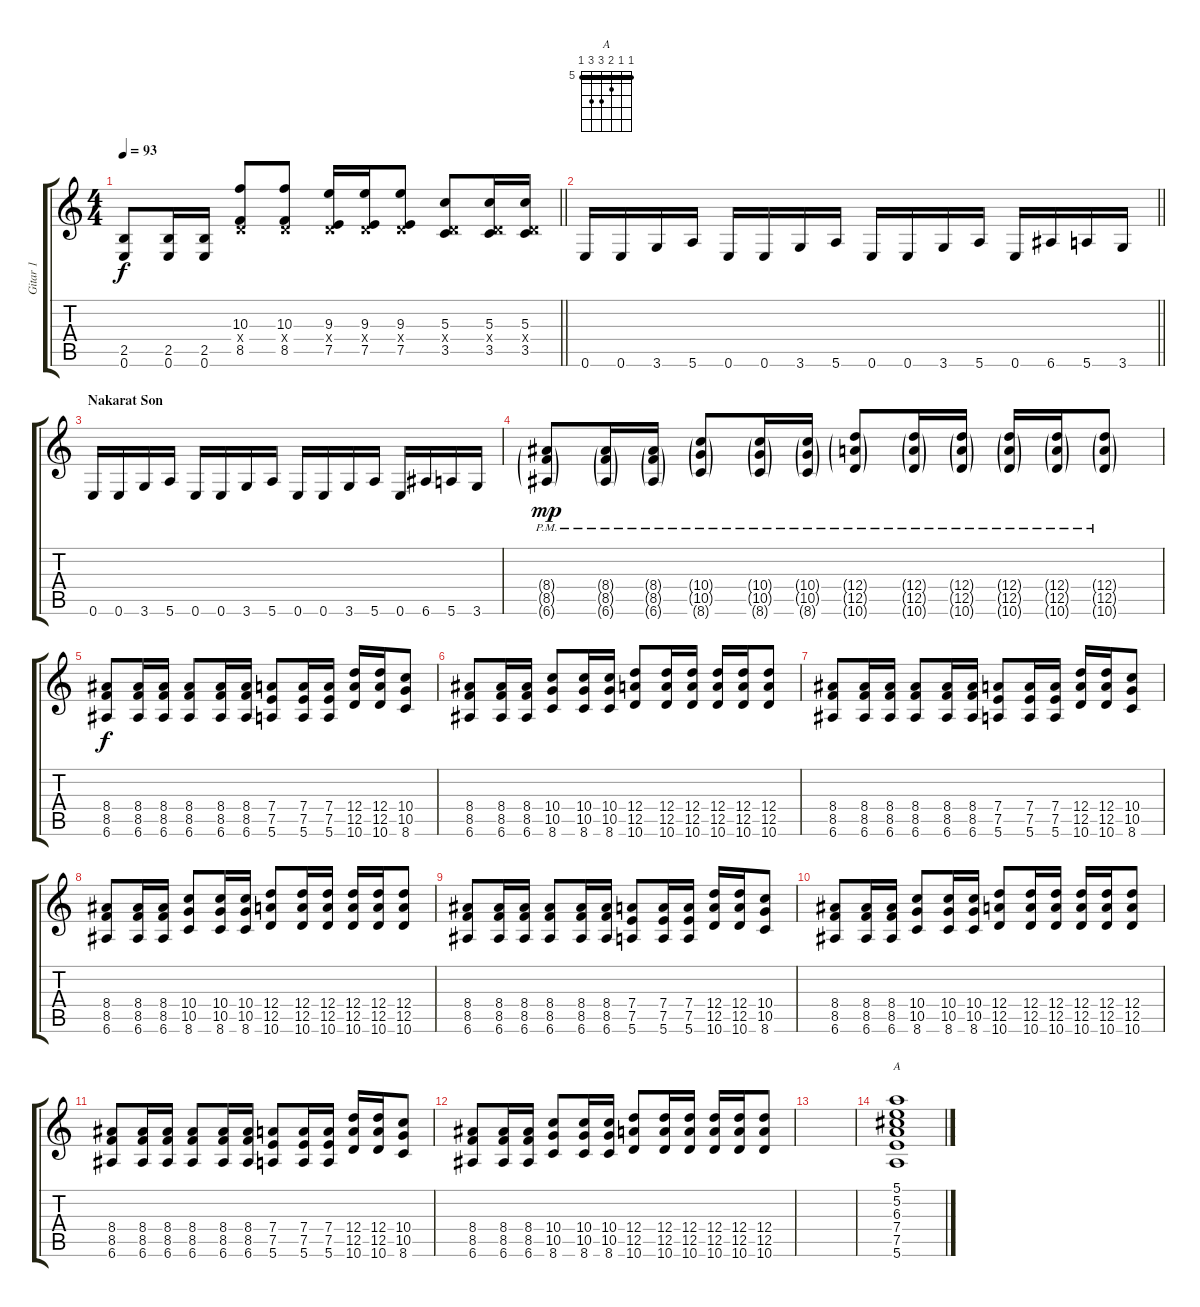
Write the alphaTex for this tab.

\track ("Gitar 1" "Gitar 1") {instrument distortionguitar}
\staff {score tabs}
\tuning (E4 B3 G3 D3 A2 E2) {hide}
\chord ("A" 5 5 6 7 7 5) {firstfret 5 barre 5}
\ts (4 4)
\tempo 93
\clef g2
\barLineRight lightlight
\ks c
(2.5 0.6).8{dy f} (2.5 0.6).16 (2.5 0.6).16 (10.3 0.4{x} 8.5).8 (10.3 0.4{x} 8.5).8 (9.3 0.4{x} 7.5).16 (9.3 0.4{x} 7.5).16 (9.3 0.4{x} 7.5).8 (5.3 0.4{x} 3.5).8 (5.3 0.4{x} 3.5).16 (5.3 0.4{x} 3.5).16 |
\barLineRight lightlight
0.6.16 0.6.16 3.6.16 5.6.16 0.6.16 0.6.16 3.6.16 5.6.16 0.6.16 0.6.16 3.6.16 5.6.16 0.6.16 6.6.16 5.6.16 3.6.16 |
\section ("" "Nakarat Son")
0.6.16 0.6.16 3.6.16 5.6.16 0.6.16 0.6.16 3.6.16 5.6.16 0.6.16 0.6.16 3.6.16 5.6.16 0.6.16 6.6.16 5.6.16 3.6.16 |
(8.4{g pm} 8.5{g pm} 6.6{g pm}).8{dy mp} (8.4{g pm} 8.5{g pm} 6.6{g pm}).16 (8.4{g pm} 8.5{g pm} 6.6{g pm}).16 (10.4{g pm} 10.5{g pm} 8.6{g pm}).8 (10.4{g pm} 10.5{g pm} 8.6{g pm}).16 (10.4{g pm} 10.5{g pm} 8.6{g pm}).16 (12.4{g pm} 12.5{g pm} 10.6{g pm}).8 (12.4{g pm} 12.5{g pm} 10.6{g pm}).16 (12.4{g pm} 12.5{g pm} 10.6{g pm}).16 (12.4{g pm} 12.5{g pm} 10.6{g pm}).16 (12.4{g pm} 12.5{g pm} 10.6{g pm}).16 (12.4{g pm} 12.5{g pm} 10.6{g pm}).8 |
(8.4 8.5 6.6).8{dy f} (8.4 8.5 6.6).16 (8.4 8.5 6.6).16 (8.4 8.5 6.6).8 (8.4 8.5 6.6).16 (8.4 8.5 6.6).16 (7.4 7.5 5.6).8 (7.4 7.5 5.6).16 (7.4 7.5 5.6).16 (12.4 12.5 10.6).16 (12.4 12.5 10.6).16 (10.4 10.5 8.6).8 |
(8.4 8.5 6.6).8 (8.4 8.5 6.6).16 (8.4 8.5 6.6).16 (10.4 10.5 8.6).8 (10.4 10.5 8.6).16 (10.4 10.5 8.6).16 (12.4 12.5 10.6).8 (12.4 12.5 10.6).16 (12.4 12.5 10.6).16 (12.4 12.5 10.6).16 (12.4 12.5 10.6).16 (12.4 12.5 10.6).8 |
(8.4 8.5 6.6).8 (8.4 8.5 6.6).16 (8.4 8.5 6.6).16 (8.4 8.5 6.6).8 (8.4 8.5 6.6).16 (8.4 8.5 6.6).16 (7.4 7.5 5.6).8 (7.4 7.5 5.6).16 (7.4 7.5 5.6).16 (12.4 12.5 10.6).16 (12.4 12.5 10.6).16 (10.4 10.5 8.6).8 |
(8.4 8.5 6.6).8 (8.4 8.5 6.6).16 (8.4 8.5 6.6).16 (10.4 10.5 8.6).8 (10.4 10.5 8.6).16 (10.4 10.5 8.6).16 (12.4 12.5 10.6).8 (12.4 12.5 10.6).16 (12.4 12.5 10.6).16 (12.4 12.5 10.6).16 (12.4 12.5 10.6).16 (12.4 12.5 10.6).8 |
(8.4 8.5 6.6).8 (8.4 8.5 6.6).16 (8.4 8.5 6.6).16 (8.4 8.5 6.6).8 (8.4 8.5 6.6).16 (8.4 8.5 6.6).16 (7.4 7.5 5.6).8 (7.4 7.5 5.6).16 (7.4 7.5 5.6).16 (12.4 12.5 10.6).16 (12.4 12.5 10.6).16 (10.4 10.5 8.6).8 |
(8.4 8.5 6.6).8 (8.4 8.5 6.6).16 (8.4 8.5 6.6).16 (10.4 10.5 8.6).8 (10.4 10.5 8.6).16 (10.4 10.5 8.6).16 (12.4 12.5 10.6).8 (12.4 12.5 10.6).16 (12.4 12.5 10.6).16 (12.4 12.5 10.6).16 (12.4 12.5 10.6).16 (12.4 12.5 10.6).8 |
(8.4 8.5 6.6).8 (8.4 8.5 6.6).16 (8.4 8.5 6.6).16 (8.4 8.5 6.6).8 (8.4 8.5 6.6).16 (8.4 8.5 6.6).16 (7.4 7.5 5.6).8 (7.4 7.5 5.6).16 (7.4 7.5 5.6).16 (12.4 12.5 10.6).16 (12.4 12.5 10.6).16 (10.4 10.5 8.6).8 |
(8.4 8.5 6.6).8 (8.4 8.5 6.6).16 (8.4 8.5 6.6).16 (10.4 10.5 8.6).8 (10.4 10.5 8.6).16 (10.4 10.5 8.6).16 (12.4 12.5 10.6).8 (12.4 12.5 10.6).16 (12.4 12.5 10.6).16 (12.4 12.5 10.6).16 (12.4 12.5 10.6).16 (12.4 12.5 10.6).8 |
|
(5.1 5.2 6.3 7.4 7.5 5.6).1{ch "A"}
